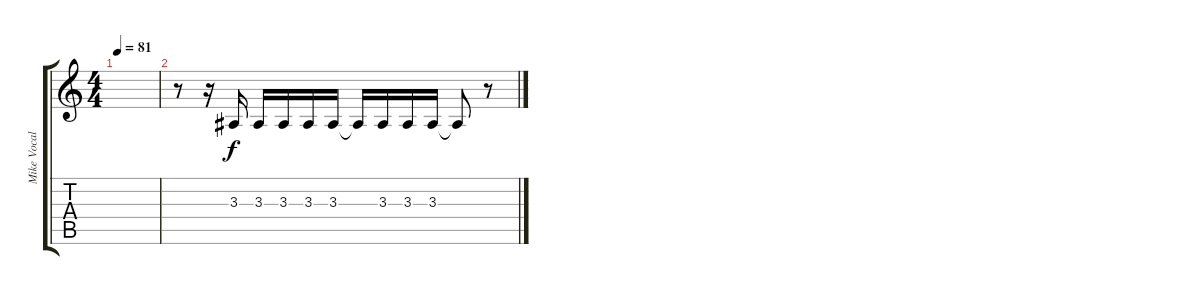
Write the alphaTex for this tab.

\track ("Mike Vocals" "Mike Vocal") {instrument harmonica}
\staff {score tabs}
\tuning (E4 B3 G3 D3 A2 E2) {hide}
\ts (4 4)
\tempo 81
\clef g2
\ks c
|
r.8 r.16 3.3.16 3.3.16 3.3.16 3.3.16 3.3.16 3.3{t}.16 3.3.16 3.3.16 3.3.16 3.3{t}.8 r.8
